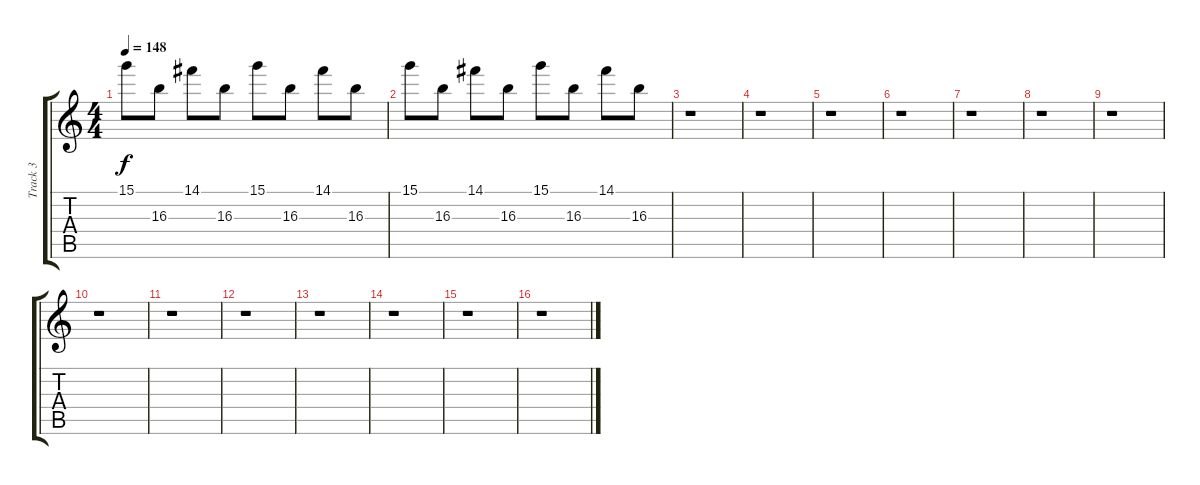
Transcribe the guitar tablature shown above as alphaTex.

\track ("Track 3" "Track 3") {instrument electricguitarclean}
\staff {score tabs}
\tuning (E4 B3 G3 D3 A2 E2) {hide}
\ts (4 4)
\tempo 148
\clef g2
\ks c
15.1.8{dy f} 16.3.8 14.1.8 16.3.8 15.1.8 16.3.8 14.1.8 16.3.8 |
15.1.8 16.3.8 14.1.8 16.3.8 15.1.8 16.3.8 14.1.8 16.3.8 |
r.1 |
r.1 |
r.1 |
r.1 |
r.1 |
r.1 |
r.1 |
r.1 |
r.1 |
r.1 |
r.1 |
r.1 |
r.1 |
r.1
